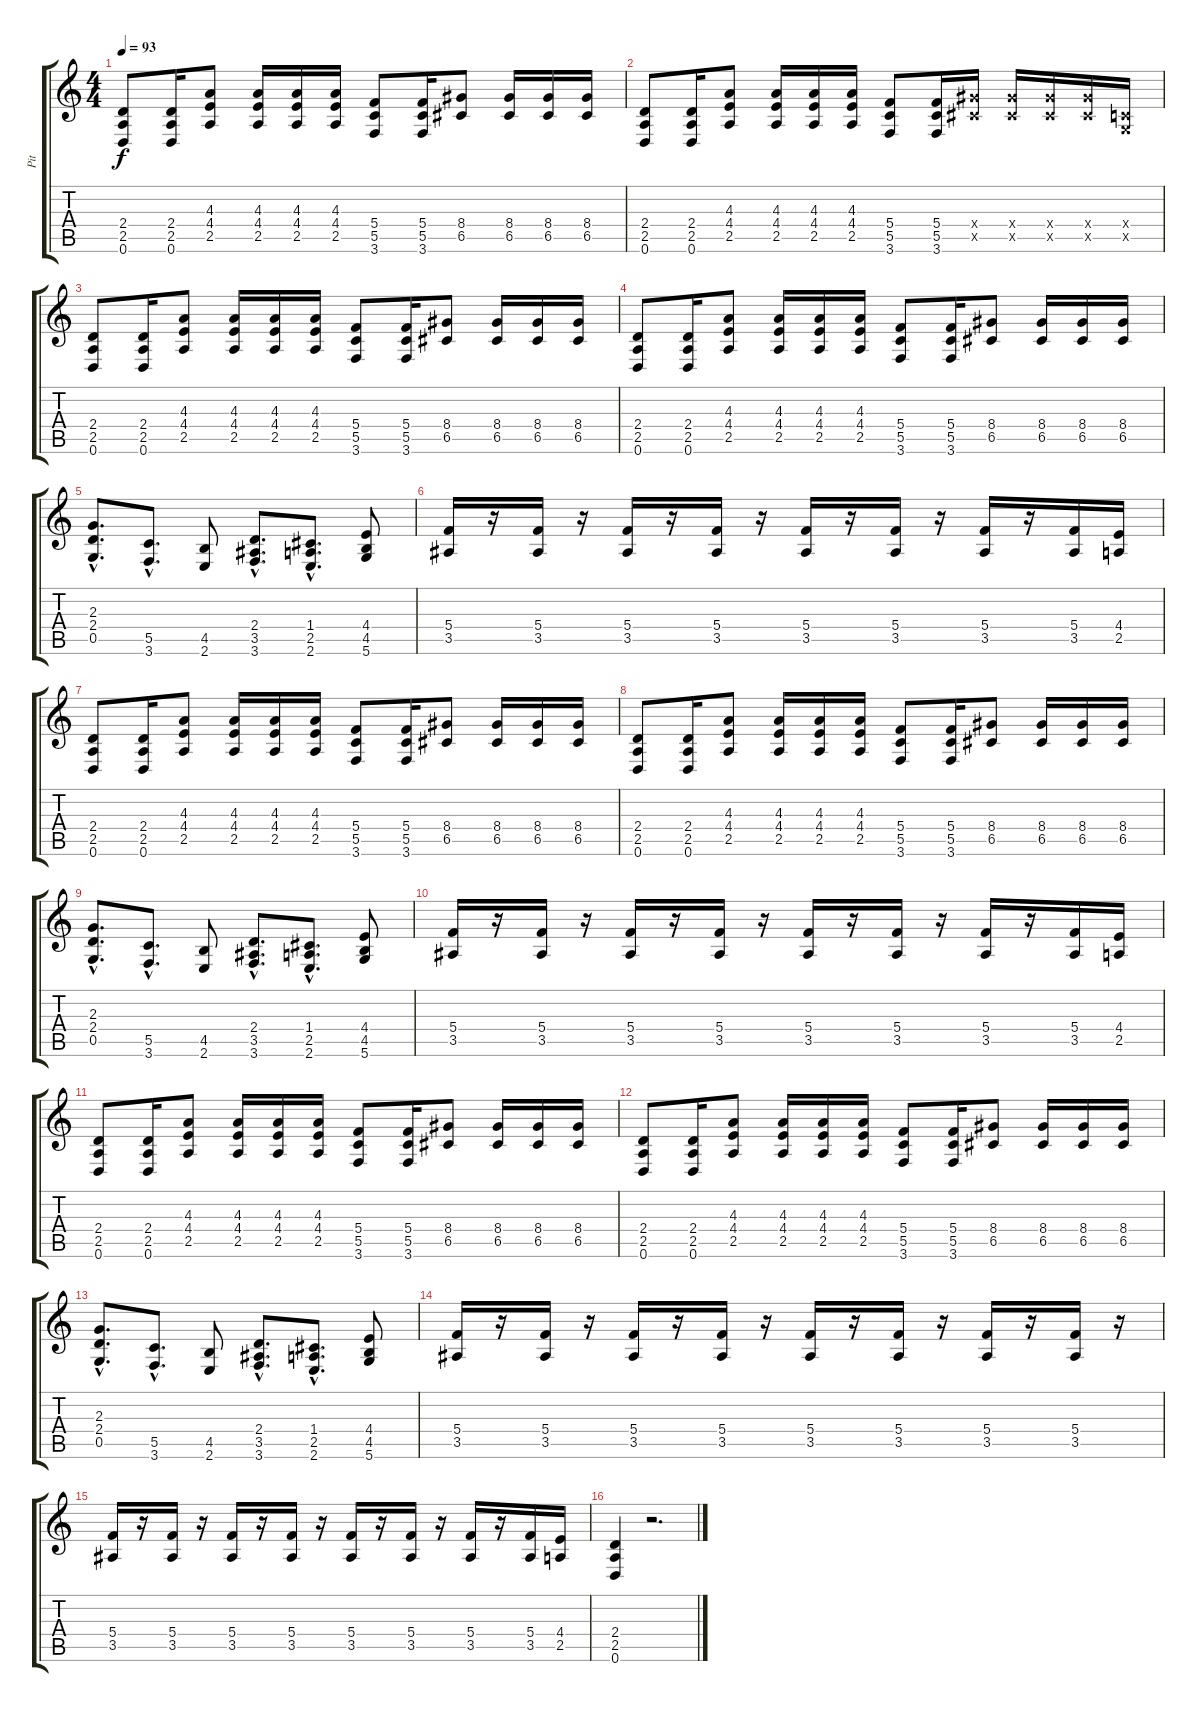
\track ("Pit" "Pit") {instrument distortionguitar}
\staff {score tabs}
\tuning (D4 A3 F3 C3 G2 D2) {hide}
\ts (4 4)
\tempo 93
\clef g2
\ks c
(2.4 2.5 0.6).8{dy f} (2.4 2.5 0.6).16 (4.3 4.4 2.5).8 (4.3 4.4 2.5).16 (4.3 4.4 2.5).16 (4.3 4.4 2.5).16 (5.4 5.5 3.6).8 (5.4 5.5 3.6).16 (8.4 6.5).8 (8.4 6.5).16 (8.4 6.5).16 (8.4 6.5).16 |
(2.4 2.5 0.6).8 (2.4 2.5 0.6).16 (4.3 4.4 2.5).8 (4.3 4.4 2.5).16 (4.3 4.4 2.5).16 (4.3 4.4 2.5).16 (5.4 5.5 3.6).8 (5.4 5.5 3.6).16 (8.4{x} 6.5{x}).16 (8.4{x} 6.5{x}).16 (8.4{x} 6.5{x}).16 (8.4{x} 6.5{x}).16 (0.4{x} 0.5{x}).16 |
(2.4 2.5 0.6).8 (2.4 2.5 0.6).16 (4.3 4.4 2.5).8 (4.3 4.4 2.5).16 (4.3 4.4 2.5).16 (4.3 4.4 2.5).16 (5.4 5.5 3.6).8 (5.4 5.5 3.6).16 (8.4 6.5).8 (8.4 6.5).16 (8.4 6.5).16 (8.4 6.5).16 |
(2.4 2.5 0.6).8 (2.4 2.5 0.6).16 (4.3 4.4 2.5).8 (4.3 4.4 2.5).16 (4.3 4.4 2.5).16 (4.3 4.4 2.5).16 (5.4 5.5 3.6).8 (5.4 5.5 3.6).16 (8.4 6.5).8 (8.4 6.5).16 (8.4 6.5).16 (8.4 6.5).16 |
(2.3{hac} 2.4{hac} 0.5{hac}).8{d} (5.5{hac} 3.6{hac}).8{d} (4.5 2.6).8 (2.4{hac} 3.5{hac} 3.6{hac}).8{d} (1.4{hac} 2.5{hac} 2.6{hac}).8{d} (4.4 4.5 5.6).8 |
(5.4 3.5).16{txt " "} r.16 (5.4 3.5).16 r.16 (5.4 3.5).16 r.16 (5.4 3.5).16 r.16 (5.4 3.5).16 r.16 (5.4 3.5).16 r.16 (5.4 3.5).16 r.16 (5.4 3.5).16 (4.4 2.5).16 |
(2.4 2.5 0.6).8 (2.4 2.5 0.6).16 (4.3 4.4 2.5).8 (4.3 4.4 2.5).16 (4.3 4.4 2.5).16 (4.3 4.4 2.5).16 (5.4 5.5 3.6).8 (5.4 5.5 3.6).16 (8.4 6.5).8 (8.4 6.5).16 (8.4 6.5).16 (8.4 6.5).16 |
(2.4 2.5 0.6).8 (2.4 2.5 0.6).16 (4.3 4.4 2.5).8 (4.3 4.4 2.5).16 (4.3 4.4 2.5).16 (4.3 4.4 2.5).16 (5.4 5.5 3.6).8 (5.4 5.5 3.6).16 (8.4 6.5).8 (8.4 6.5).16 (8.4 6.5).16 (8.4 6.5).16 |
(2.3{hac} 2.4{hac} 0.5{hac}).8{d} (5.5{hac} 3.6{hac}).8{d} (4.5 2.6).8 (2.4{hac} 3.5{hac} 3.6{hac}).8{d} (1.4{hac} 2.5{hac} 2.6{hac}).8{d} (4.4 4.5 5.6).8 |
(5.4 3.5).16{txt " "} r.16 (5.4 3.5).16 r.16 (5.4 3.5).16 r.16 (5.4 3.5).16 r.16 (5.4 3.5).16 r.16 (5.4 3.5).16 r.16 (5.4 3.5).16 r.16 (5.4 3.5).16 (4.4 2.5).16 |
(2.4 2.5 0.6).8 (2.4 2.5 0.6).16 (4.3 4.4 2.5).8 (4.3 4.4 2.5).16 (4.3 4.4 2.5).16 (4.3 4.4 2.5).16 (5.4 5.5 3.6).8 (5.4 5.5 3.6).16 (8.4 6.5).8 (8.4 6.5).16 (8.4 6.5).16 (8.4 6.5).16 |
(2.4 2.5 0.6).8 (2.4 2.5 0.6).16 (4.3 4.4 2.5).8 (4.3 4.4 2.5).16 (4.3 4.4 2.5).16 (4.3 4.4 2.5).16 (5.4 5.5 3.6).8 (5.4 5.5 3.6).16 (8.4 6.5).8 (8.4 6.5).16 (8.4 6.5).16 (8.4 6.5).16 |
(2.3{hac} 2.4{hac} 0.5{hac}).8{d} (5.5{hac} 3.6{hac}).8{d} (4.5 2.6).8 (2.4{hac} 3.5{hac} 3.6{hac}).8{d} (1.4{hac} 2.5{hac} 2.6{hac}).8{d} (4.4 4.5 5.6).8 |
(5.4 3.5).16{txt " "} r.16 (5.4 3.5).16 r.16 (5.4 3.5).16 r.16 (5.4 3.5).16 r.16 (5.4 3.5).16 r.16 (5.4 3.5).16 r.16 (5.4 3.5).16 r.16 (5.4 3.5).16 r.16 |
(5.4 3.5).16{txt " "} r.16 (5.4 3.5).16 r.16 (5.4 3.5).16 r.16 (5.4 3.5).16 r.16 (5.4 3.5).16 r.16 (5.4 3.5).16 r.16 (5.4 3.5).16 r.16 (5.4 3.5).16 (4.4 2.5).16 |
(2.4 2.5 0.6).4 r.2{d}
